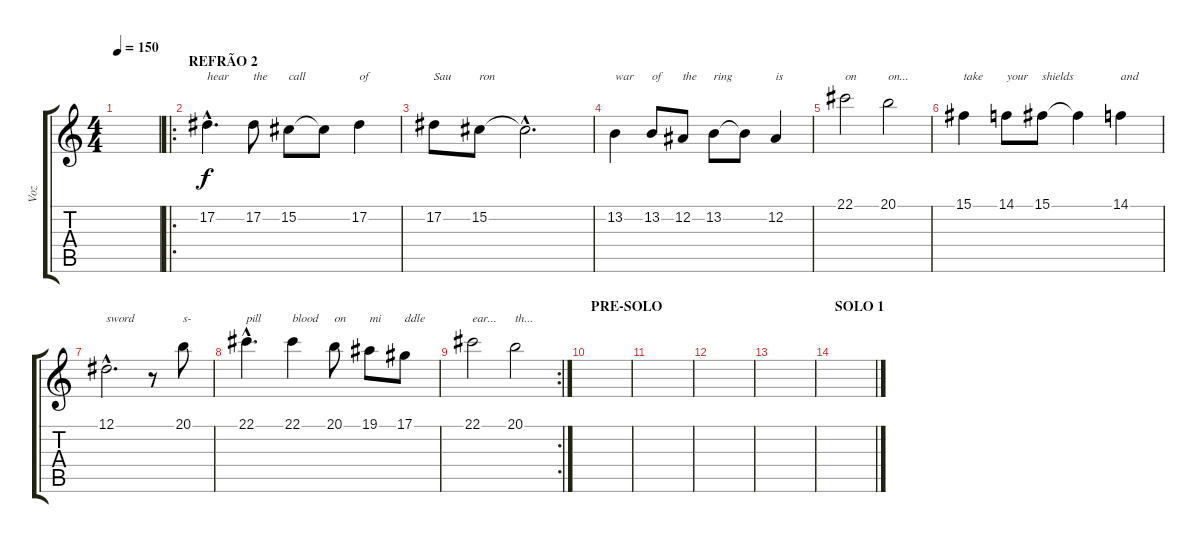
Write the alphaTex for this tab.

\track ("Voz" "Voz") {instrument lead6voice}
\staff {score tabs}
\tuning (Eb4 Bb3 Gb3 Db3 Ab2 Eb2) {hide}
\ts (4 4)
\tempo 150
\clef g2
\ks c
|
\ro
\section ("" "REFRÃO 2")
17.2{hac}.4{d txt "hear"} 17.2.8{txt "the"} 15.2.8{txt "call"} 15.2{t}.8 17.2.4{txt "of"} |
17.2.8{txt "Sau"} 15.2.8{txt "ron"} 15.2{hac t}.2{d} |
13.2.4{txt "war"} 13.2.8{txt "of"} 12.2.8{txt "the"} 13.2.8{txt "ring"} 13.2{t}.8 12.2.4{txt "is"} |
22.1.2{txt "on"} 20.1.2{txt "on..."} |
15.1.4{txt "take"} 14.1.8{txt "your"} 15.1.8{txt "shields"} 15.1{t}.4 14.1.4{txt "and"} |
12.1{hac}.2{d txt "sword"} r.8 20.1.8{txt "s-"} |
22.1{hac}.4{d txt "pill"} 22.1.4{txt "blood"} 20.1.8{txt "on"} 19.1.8{txt "mi"} 17.1.8{txt "ddle"} |
\rc 2
22.1.2{txt "ear..."} 20.1.2{txt "th..."} |
\section ("" "PRE-SOLO")
|
|
|
|
\section ("" "SOLO 1")
